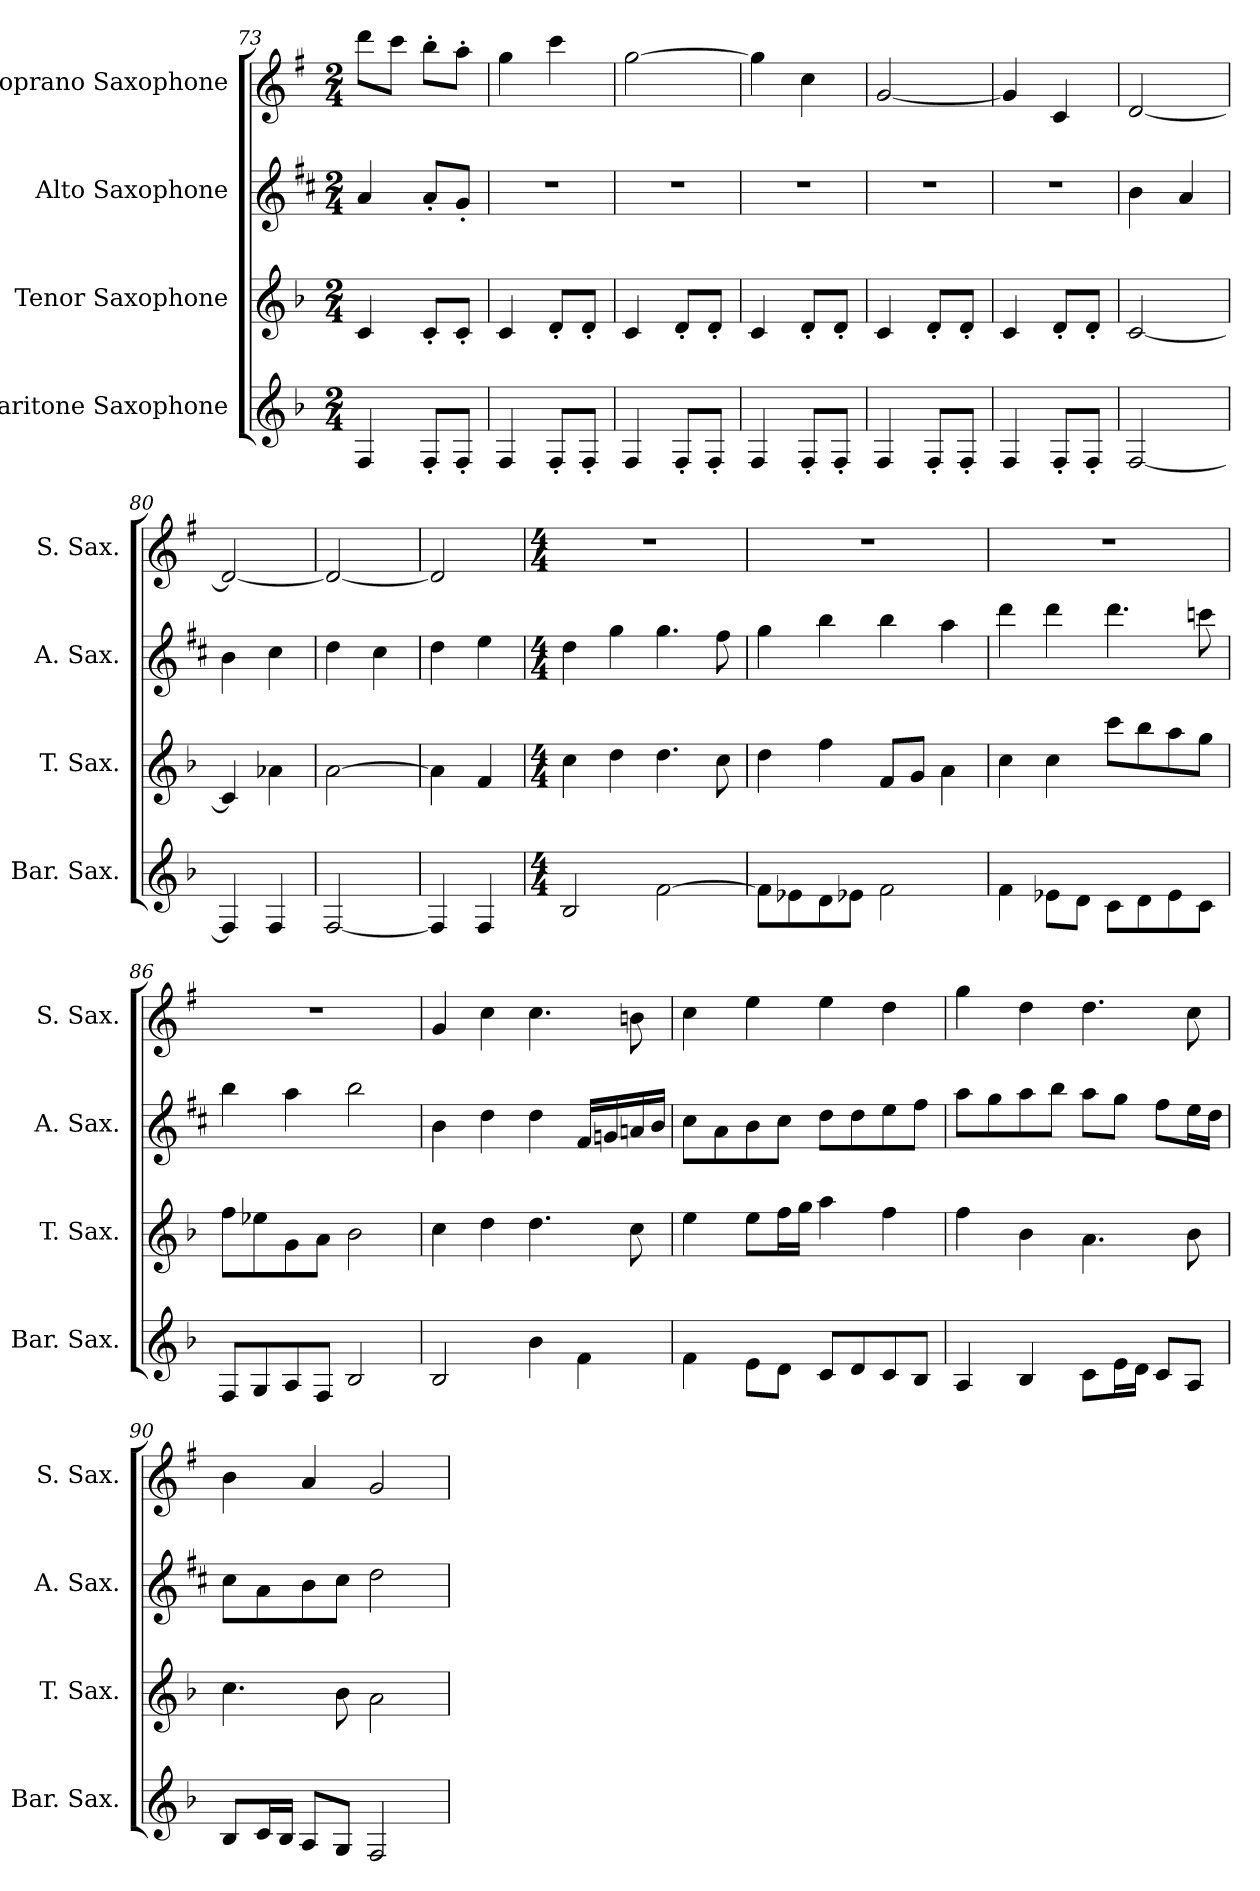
**kern	**kern	**kern	**kern
*part4	*part3	*part2	*part1
*staff4	*staff3	*staff2	*staff1
*I"Baritone Saxophone	*I"Tenor Saxophone	*I"Alto Saxophone	*I"Soprano Saxophone
*I'Bar. Sax.	*I'T. Sax.	*I'A. Sax.	*I'S. Sax.
*clefG2	*clefG2	*clefG2	*clefG2
*ITrd12c21	*ITrd8c14	*ITrd5c9	*ITrd1c2
*k[b-]	*k[b-]	*k[b-]	*k[b-]
*M2/4	*M2/4	*M2/4	*M2/4
=73	=73	=73	=73
4FF/	4C/	4c/	8ccc\L
.	.	.	8bb-\J
8FF'/L	8C'/L	8c'/L	8aa'\L
8FF'/J	8C'/J	8B-'/J	8gg'\J
=74	=74	=74	=74
4FF/	4C/	2r	4ff\
8FF'/L	8D'/L	.	4bb-\
8FF'/J	8D'/J	.	.
=75	=75	=75	=75
4FF/	4C/	2r	[2ff\
8FF'/L	8D'/L	.	.
8FF'/J	8D'/J	.	.
=76	=76	=76	=76
4FF/	4C/	2r	4ff\]
8FF'/L	8D'/L	.	4b-\
8FF'/J	8D'/J	.	.
=77	=77	=77	=77
4FF/	4C/	2r	[2f/
8FF'/L	8D'/L	.	.
8FF'/J	8D'/J	.	.
=78	=78	=78	=78
4FF/	4C/	2r	4f/]
8FF'/L	8D'/L	.	4B-/
8FF'/J	8D'/J	.	.
=79	=79	=79	=79
[2FF/	[2C/	4d\	[2c/
.	.	4c/	.
!!LO:PB:g=z
=80	=80	=80	=80
4FF/]	4C/]	4d\	2c/_
4FF/	4A-X\	4e\	.
=81	=81	=81	=81
[2FF/	[2A\	4f\	2c/_
.	.	4e\	.
=82	=82	=82	=82
4FF/]	4A\]	4f\	2c/]
4FF/	4F/	4g\	.
=83	=83	=83	=83
*M4/4	*M4/4	*M4/4	*M4/4
*	*	*	*MM90
2BB-/	4c\	4f\	1r
.	4d\	4b-\	.
[2F\	4.d\	4.b-\	.
.	8c\	8a\	.
=84	=84	=84	=84
8F\L]	4d\	4b-\	1r
8E-X\	.	.	.
8D\	4f\	4dd\	.
8E-X\J	.	.	.
2F\	8F/L	4dd\	.
.	8G/J	.	.
.	4A\	4cc\	.
=85	=85	=85	=85
4F\	4c\	4ff\	1r
8E-X\L	4c\	4ff\	.
8D\J	.	.	.
8C\L	8cc\L	4.ff\	.
8D\	8b-\	.	.
8E-\	8a\	.	.
8C\J	8g\J	8ee-X\	.
!!LO:LB:g=z
=86	=86	=86	=86
8FF/L	8f\L	4dd\	1r
8GG/	8e-X\	.	.
8AA/	8G\	4cc\	.
8FF/J	8A\J	.	.
2BB-/	2B-\	2dd\	.
=87	=87	=87	=87
2BB-/	4c\	4d\	4f/
.	4d\	4f\	4b-\
4B-\	4.d\	4f\	4.b-\
4F\	.	16A/LL	.
.	.	16B-X/	.
.	8c\	16cn/	8an\
.	.	16d/JJ	.
=88	=88	=88	=88
4F\	4e\	8e\L	4b-\
.	.	8c\	.
8E\L	8e\L	8d\	4dd\
8D\J	16f\L	8e\J	.
.	16g\JJ	.	.
8C/L	4a\	8f\L	4dd\
8D/	.	8f\	.
8C/	4f\	8g\	4cc\
8BB-/J	.	8a\J	.
=89	=89	=89	=89
4AA/	4f\	8cc\L	4ff\
.	.	8b-\	.
4BB-/	4B-\	8cc\	4cc\
.	.	8dd\J	.
8C\L	4.A\	8cc\L	4.cc\
16E\L	.	8b-\J	.
16D\JJ	.	.	.
8C/L	.	8a\L	.
8AA/J	8B-\	16g\L	8b-\
.	.	16f\JJ	.
!!LO:LB:g=z
=90	=90	=90	=90
8BB-/L	4.c\	8e\L	4a\
16C/L	.	8c\	.
16BB-/JJ	.	.	.
8AA/L	.	8d\	4g/
8GG/J	8B-\	8e\J	.
2FF/	2A\	2f\	2f/
=	=	=	=
*-	*-	*-	*-
